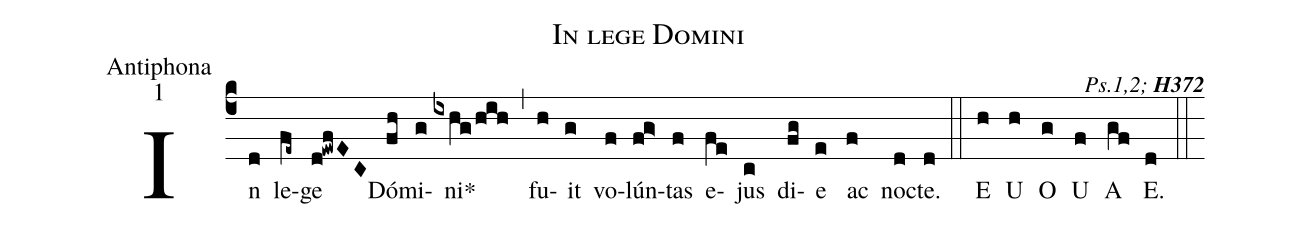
name:In lege Domini;
office-part:Antiphona;
mode:1;
commentary:{\itshape\mdseries Ps.1,2;\/}  {\bfseries H372};
%%
(c4) In(d) le(fe~)ge(d!ewfEC) Dó(fh)mi(g)ni<sp>*</sp>(ixhg/hih) (,)
fu(h)it(g) vo(f)lún(fg>)tas(f) e(fe)jus(c) di(fg)e(e) ac(f) no(d)cte.(d)  (::)
<eu> E(h) U(h) O(g) U(f) A(gf) E.(d) </eu> (::)
